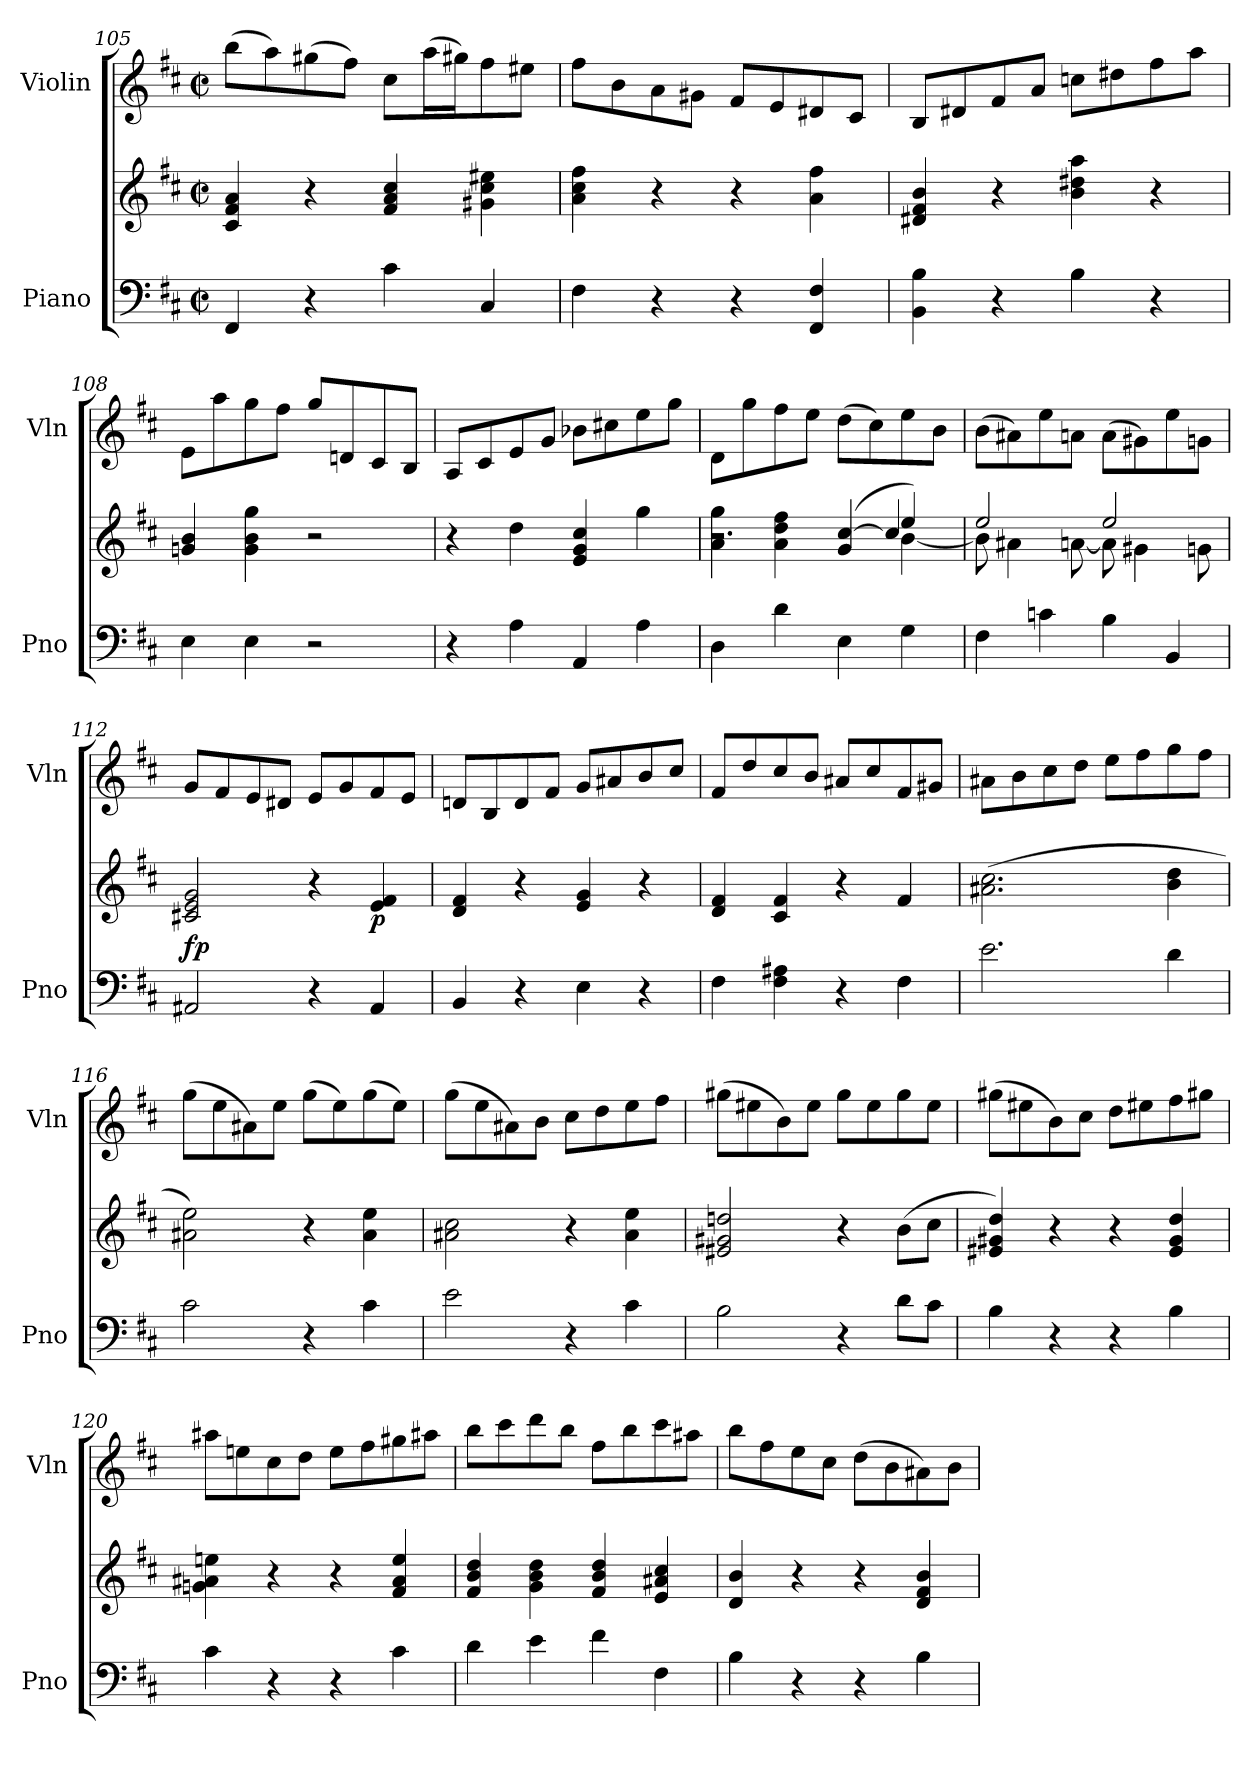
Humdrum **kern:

**kern	**kern	**dynam	**kern
*part2	*part2	*part2	*part1
*staff3	*staff2	*staff2/3	*staff1
*I"Piano	*	*	*I"Violin
*I'Pno	*	*	*I'Vln
*clefF4	*clefG2	*	*clefG2
*k[f#c#]	*k[f#c#]	*	*k[f#c#]
*M2/2	*M2/2	*	*M2/2
*met(c|)	*met(c|)	*	*met(c|)
=105	=105	=105	=105
4FF#/	4c#/ 4f#/ 4a/	.	(>8bb\L
.	.	.	8aa\)
4r	4r	.	(>8gg#X\
.	.	.	8ff#\J)
4c#\	4f#/ 4a/ 4cc#/	.	8cc#\L
.	.	.	(>16aa\L
.	.	.	16gg#X\J)
4C#/	4g#X\ 4cc#\ 4ee#X\	.	8ff#\
.	.	.	8ee#X\J
=106	=106	=106	=106
4F#\	4a\ 4cc#\ 4ff#\	.	8ff#\L
.	.	.	8b\
4r	4r	.	8a\
.	.	.	8g#X\J
4r	4r	.	8f#/L
.	.	.	8e/
4FF#/ 4F#/	4a\ 4ff#\	.	8d#X/
.	.	.	8c#/J
!!LO:LB:g=z
=107	=107	=107	=107
4BB\ 4B\	4d#X/ 4f#/ 4b/	.	8B/L
.	.	.	8d#X/
4r	4r	.	8f#/
.	.	.	8a/J
4B\	4b\ 4dd#X\ 4aa\	.	8ccn\L
.	.	.	8dd#X\
4r	4r	.	8ff#\
.	.	.	8aa\J
=108	=108	=108	=108
4E\	4gn/ 4b/	.	8e\L
.	.	.	8aa\
4E\	4g\ 4b\ 4gg\	.	8gg\
.	.	.	8ff#\J
2r	2r	.	8gg/L
.	.	.	8dn/
.	.	.	8c#/
.	.	.	8B/J
=109	=109	=109	=109
4r	4r	.	8A/L
.	.	.	8c#/
4A\	4dd\	.	8e/
.	.	.	8g/J
4AA/	4e/ 4g/ 4cc#/	.	8b-X\L
.	.	.	8cc#X\
4A\	4gg\	.	8ee\
.	.	.	8gg\J
=110	=110	=110	=110
*	*^	*	*
*	*	*^	*	*
4D\	4a\ 4gg\	2.r	2.r	.	8d\L
.	.	.	.	.	8gg\
4d\	4a\ 4dd\ 4ff#\	.	.	.	8ff#\
.	.	.	.	.	8ee\J
4E\	(>4g/ [4cc#/	.	.	.	(>8dd\L
.	.	.	.	.	8cc#\)
4G\	4ee/)	[4b\	4cc#/]	.	8ee\
.	.	.	.	.	8b\J
*	*	*v	*v	*	*
=111	=111	=111	=111	=111
4F#\	2ee/	8b\]	.	(>8b\L
.	.	4a#X\	.	8a#X\)
4cn\	.	.	.	8ee\
.	.	[8an\	.	8an\J
4B\	2ee/	8a\]	.	(>8a\L
.	.	4g#X\	.	8g#X\)
4BB/	.	.	.	8ee\
.	.	8gn\	.	8gn\J
!!LO:LB:g=z
=112	=112	=112	=112	=112
!	!	!	!LO:DY:b	!
*	*v	*v	*	*
2AA#X/	2c#X/ 2e/ 2g/	fp	8g/L
.	.	.	8f#/
.	.	.	8e/
.	.	.	8d#X/J
4r	4r	.	8e/L
.	.	.	8g/
!	!	!LO:DY:b	!
4AA#/	4e/ 4f#/	p	8f#/
.	.	.	8e/J
=113	=113	=113	=113
4BB/	4d/ 4f#/	.	8dn/L
.	.	.	8B/
4r	4r	.	8d/
.	.	.	8f#/J
4E\	4e/ 4g/	.	8g/L
.	.	.	8a#X/
4r	4r	.	8b/
.	.	.	8cc#/J
=114	=114	=114	=114
4F#\	4d/ 4f#/	.	8f#/L
.	.	.	8dd/
4F#\ 4A#X\	4c#/ 4f#/	.	8cc#/
.	.	.	8b/J
4r	4r	.	8a#X/L
.	.	.	8cc#/
4F#\	4f#/	.	8f#/
.	.	.	8g#X/J
=115	=115	=115	=115
2.e\	(>2.a#X\ 2.cc#\	.	8a#X\L
.	.	.	8b\
.	.	.	8cc#\
.	.	.	8dd\J
.	.	.	8ee\L
.	.	.	8ff#\
4d\	4b\ 4dd\	.	8gg\
.	.	.	8ff#\J
=116	=116	=116	=116
2c#\	2a#X\ 2ee\)	.	(>8gg\L
.	.	.	8ee\
.	.	.	8a#X\)
.	.	.	8ee\J
4r	4r	.	(>8gg\L
.	.	.	8ee\)
4c#\	4a#\ 4ee\	.	(>8gg\
.	.	.	8ee\J)
!!LO:PB:g=z
=117	=117	=117	=117
2e\	2a#X\ 2cc#\	.	(>8gg\L
.	.	.	8ee\
.	.	.	8a#X\)
.	.	.	8b\J
4r	4r	.	8cc#\L
.	.	.	8dd\
4c#\	4a#\ 4ee\	.	8ee\
.	.	.	8ff#\J
=118	=118	=118	=118
2B\	2e#X/ 2g#X/ 2ddn/	.	(>8gg#X\L
.	.	.	8ee#X\
.	.	.	8b\)
.	.	.	8ee#\J
4r	4r	.	8gg#\L
.	.	.	8ee#\
8d\L	(>8b\L	.	8gg#\
8c#\J	8cc#\J	.	8ee#\J
=119	=119	=119	=119
4B\	4e#X/ 4g#X/ 4dd/)	.	(>8gg#X\L
.	.	.	8ee#X\
4r	4r	.	8b\)
.	.	.	8cc#\J
4r	4r	.	8dd\L
.	.	.	8ee#X\
4B\	4e#/ 4g#/ 4dd/	.	8ff#\
.	.	.	8gg#X\J
=120	=120	=120	=120
4c#\	4gn\ 4a#X\ 4een\	.	8aa#X\L
.	.	.	8een\
4r	4r	.	8cc#\
.	.	.	8dd\J
4r	4r	.	8ee\L
.	.	.	8ff#\
4c#\	4f#/ 4a#/ 4ee/	.	8gg#X\
.	.	.	8aa#X\J
=121	=121	=121	=121
4d\	4f#/ 4b/ 4dd/	.	8bb\L
.	.	.	8ccc#\
4e\	4g\ 4b\ 4dd\	.	8ddd\
.	.	.	8bb\J
4f#\	4f#/ 4b/ 4dd/	.	8ff#\L
.	.	.	8bb\
4F#\	4e/ 4a#X/ 4cc#/	.	8ccc#\
.	.	.	8aa#X\J
!!LO:LB:g=z
=122	=122	=122	=122
4B\	4d/ 4b/	.	8bb\L
.	.	.	8ff#\
4r	4r	.	8ee\
.	.	.	8cc#\J
4r	4r	.	(>8dd\L
.	.	.	8b\
4B\	4d/ 4f#/ 4b/	.	8a#X\)
.	.	.	8b\J
=	=	=	=
*-	*-	*-	*-
